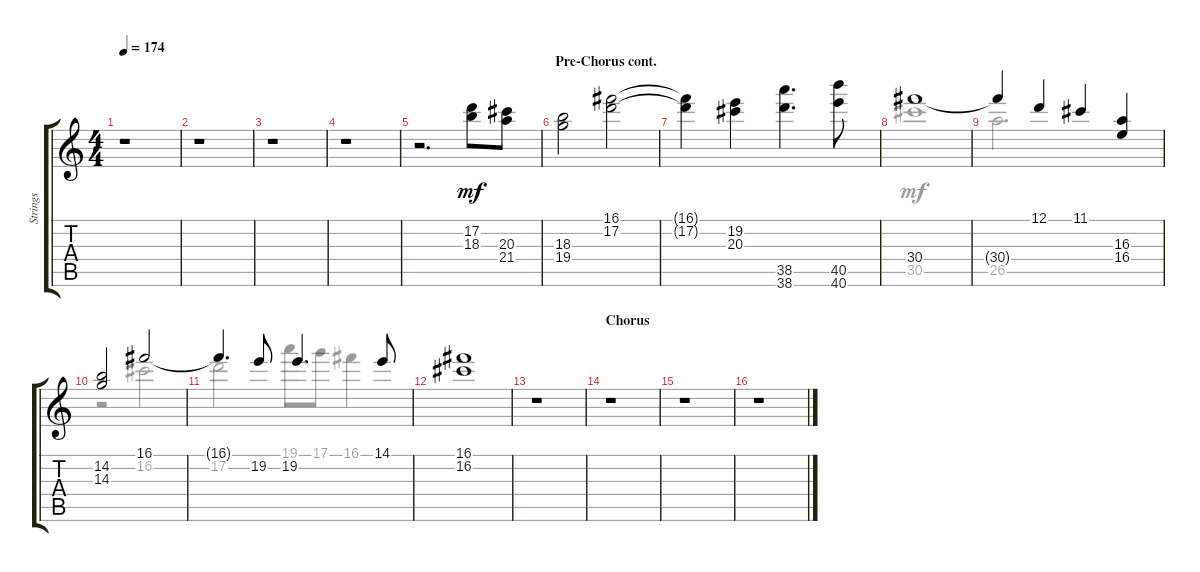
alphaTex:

\track ("Strings" "Strings") {instrument overdrivenguitar}
\staff {score tabs}
\tuning (D4 A3 F3 C3 G2 C2) {hide}
\voice
\ts (4 4)
\tempo 174
\clef g2
\ks aminor
r.1{dy mf} |
r.1 |
r.1 |
r.1 |
r.2{d} (17.2 18.3).8 (20.3 21.4).8 |
\section ("" "Pre-Chorus cont.")
(18.3 19.4).2 (16.1 17.2).2 |
(16.1{t} 17.2{t}).4 (19.2 20.3).4 (38.5 38.6).4{d} (40.5 40.6).8 |
30.4.1 |
30.4{t}.4 12.1.4 11.1.4 (16.3 16.4).4 |
(14.2 14.3).2 16.1.2 |
16.1{t}.4{d} 19.2.8 19.2.4{d} 14.1.8 |
(16.1 16.2).1 |
r.1 |
\section ("" "Chorus")
r.1 |
r.1 |
r.1
\voice
\clef g2
\ottava regular
\simile none
\ks aminor
|
|
|
|
|
|
|
30.5.1 |
26.5.2{d} |
r.2 16.2.2 |
17.2.2 19.1.8 17.1.8 16.1.4 |
|
|
|
|
